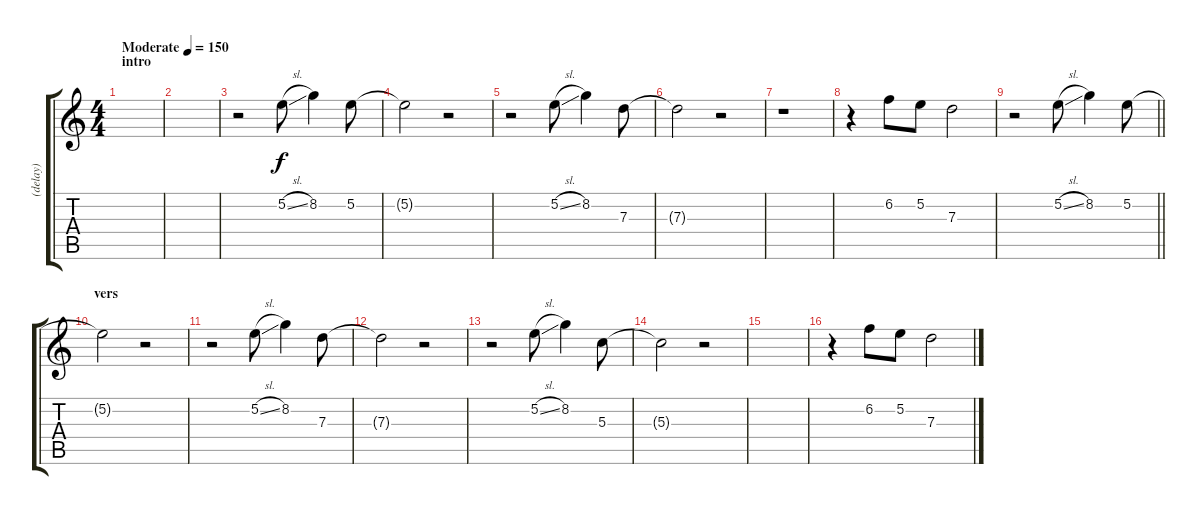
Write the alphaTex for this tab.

\track ("(delay)" "(delay)") {instrument overdrivenguitar}
\staff {score tabs}
\tuning (E4 B3 G3 D3 A2 E2) {hide}
\ts (4 4)
\section ("" "intro")
\tempo (150 "Moderate")
\clef g2
\ks c
|
|
r.2 5.2{sl}.8 8.2.4 5.2.8 |
5.2{t}.2 r.2 |
r.2 5.2{sl}.8 8.2.4 7.3.8 |
7.3{t}.2 r.2 |
r.1 |
r.4 6.2.8 5.2.8 7.3.2 |
\barLineRight lightlight
r.2 5.2{sl}.8 8.2.4 5.2.8 |
\section ("" "vers")
5.2{t}.2 r.2 |
r.2 5.2{sl}.8 8.2.4 7.3.8 |
7.3{t}.2 r.2 |
r.2 5.2{sl}.8 8.2.4 5.3.8 |
5.3{t}.2 r.2 |
|
r.4 6.2.8 5.2.8 7.3.2
